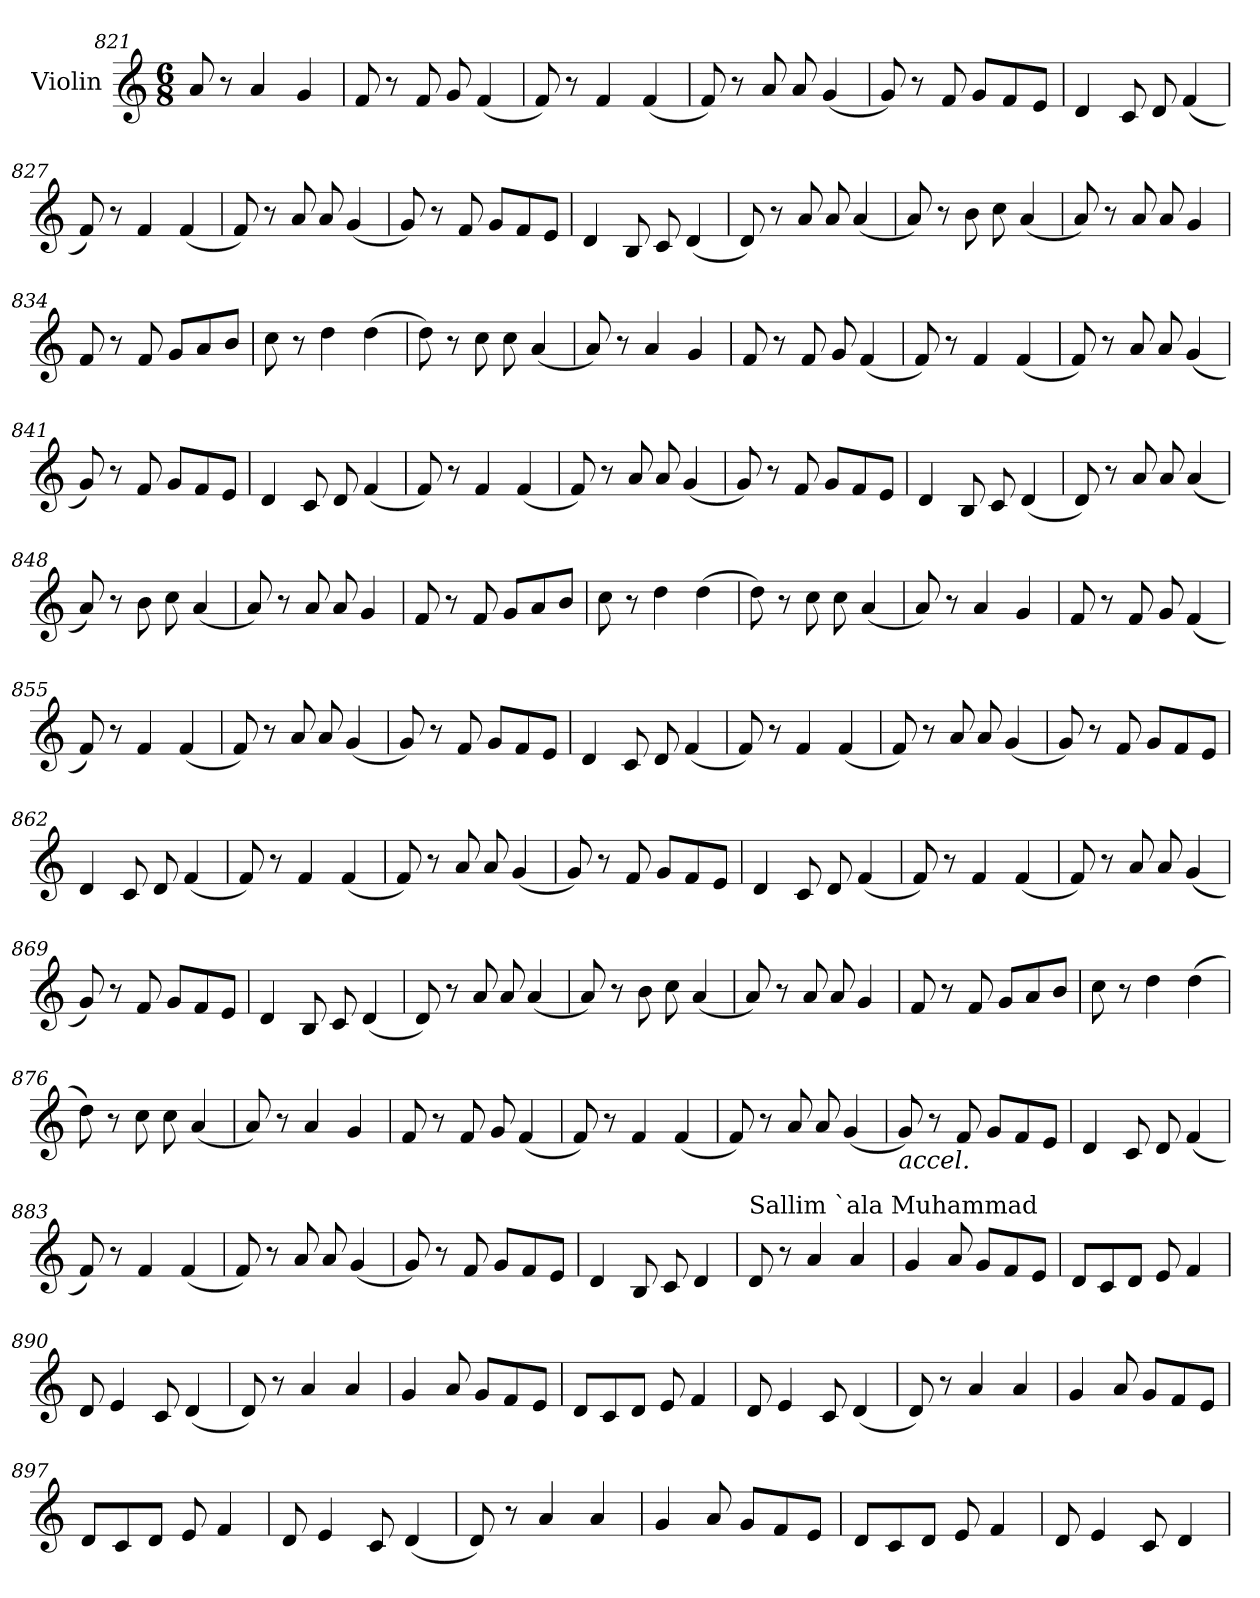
**kern
*part1
*staff1
*I"Violin
*clefG2
*k[]
*M6/8
=821
8a/
8r
4a/
4g/
=822
8f/
8r
8f/
8g/
(<4f/
=823
8f/)
8r
4f/
(<4f/
!!LO:LB:g=z
=824
8f/)
8r
8a/
8a/
(<4g/
=825
8g/)
8r
8f/
8g/L
8f/
8e/J
=826
4d/
8c/
8d/
(<4f/
=827
8f/)
8r
4f/
(<4f/
=828
8f/)
8r
8a/
8a/
(<4g/
=829
8g/)
8r
8f/
8g/L
8f/
8e/J
!!LO:LB:g=z
=830
4d/
8B/
8c/
(<4d/
=831
8d/)
8r
8a/
8a/
(<4a/
=832
8a/)
8r
8b\
8cc\
(<4a/
=833
8a/)
8r
8a/
8a/
4g/
=834
8f/
8r
8f/
8g/L
8a/
8b/J
=835
8cc\
8r
4dd\
(>4dd\
!!LO:LB:g=z
=836
8dd\)
8r
8cc\
8cc\
(<4a/
=837
8a/)
8r
4a/
4g/
=838
8f/
8r
8f/
8g/
(<4f/
=839
8f/)
8r
4f/
(<4f/
=840
8f/)
8r
8a/
8a/
(<4g/
=841
8g/)
8r
8f/
8g/L
8f/
8e/J
!!LO:LB:g=z
=842
4d/
8c/
8d/
(<4f/
=843
8f/)
8r
4f/
(<4f/
=844
8f/)
8r
8a/
8a/
(<4g/
=845
8g/)
8r
8f/
8g/L
8f/
8e/J
=846
4d/
8B/
8c/
(<4d/
=847
8d/)
8r
8a/
8a/
(<4a/
!!LO:LB:g=z
=848
8a/)
8r
8b\
8cc\
(<4a/
=849
8a/)
8r
8a/
8a/
4g/
=850
8f/
8r
8f/
8g/L
8a/
8b/J
=851
8cc\
8r
4dd\
(>4dd\
=852
8dd\)
8r
8cc\
8cc\
(<4a/
=853
8a/)
8r
4a/
4g/
!!LO:PB:g=z
=854
8f/
8r
8f/
8g/
(<4f/
=855
8f/)
8r
4f/
(<4f/
=856
8f/)
8r
8a/
8a/
(<4g/
=857
8g/)
8r
8f/
8g/L
8f/
8e/J
=858
4d/
8c/
8d/
(<4f/
=859
8f/)
8r
4f/
(<4f/
!!LO:LB:g=z
=860
8f/)
8r
8a/
8a/
(<4g/
=861
8g/)
8r
8f/
8g/L
8f/
8e/J
=862
4d/
8c/
8d/
(<4f/
=863
8f/)
8r
4f/
(<4f/
=864
8f/)
8r
8a/
8a/
(<4g/
=865
8g/)
8r
8f/
8g/L
8f/
8e/J
!!LO:LB:g=z
=866
4d/
8c/
8d/
(<4f/
=867
8f/)
8r
4f/
(<4f/
=868
8f/)
8r
8a/
8a/
(<4g/
=869
8g/)
8r
8f/
8g/L
8f/
8e/J
=870
4d/
8B/
8c/
(<4d/
=871
8d/)
8r
8a/
8a/
(<4a/
!!LO:LB:g=z
=872
8a/)
8r
8b\
8cc\
(<4a/
=873
8a/)
8r
8a/
8a/
4g/
=874
8f/
8r
8f/
8g/L
8a/
8b/J
=875
8cc\
8r
4dd\
(>4dd\
=876
8dd\)
8r
8cc\
8cc\
(<4a/
=877
8a/)
8r
4a/
4g/
!!LO:LB:g=z
=878
8f/
8r
8f/
8g/
(<4f/
=879
8f/)
8r
4f/
(<4f/
=880
8f/)
8r
8a/
8a/
(<4g/
=881
!LO:TX:b:i:t=accel.
8g/)
8r
8f/
8g/L
8f/
8e/J
=882
4d/
8c/
8d/
(<4f/
=883
8f/)
8r
4f/
(<4f/
!!LO:LB:g=z
=884
8f/)
8r
8a/
8a/
(<4g/
=885
8g/)
8r
8f/
8g/L
8f/
8e/J
=886
4d/
8B/
8c/
4d/
=887
*MM160
!LO:TX:a:t=Sallim `ala Muhammad
8d/
8r
4a/
4a/
=888
4g/
8a/
8g/L
8f/
8e/J
=889
8d/L
8c/
8d/J
8e/
4f/
!!LO:LB:g=z
=890
8d/
4e/
8c/
(<4d/
=891
8d/)
8r
4a/
4a/
=892
4g/
8a/
8g/L
8f/
8e/J
=893
8d/L
8c/
8d/J
8e/
4f/
=894
8d/
4e/
8c/
(<4d/
=895
8d/)
8r
4a/
4a/
!!LO:PB:g=z
=896
4g/
8a/
8g/L
8f/
8e/J
=897
8d/L
8c/
8d/J
8e/
4f/
=898
8d/
4e/
8c/
(<4d/
=899
8d/)
8r
4a/
4a/
=900
4g/
8a/
8g/L
8f/
8e/J
=901
8d/L
8c/
8d/J
8e/
4f/
!!LO:PB:g=z
=902
8d/
4e/
8c/
4d/
=
*-
